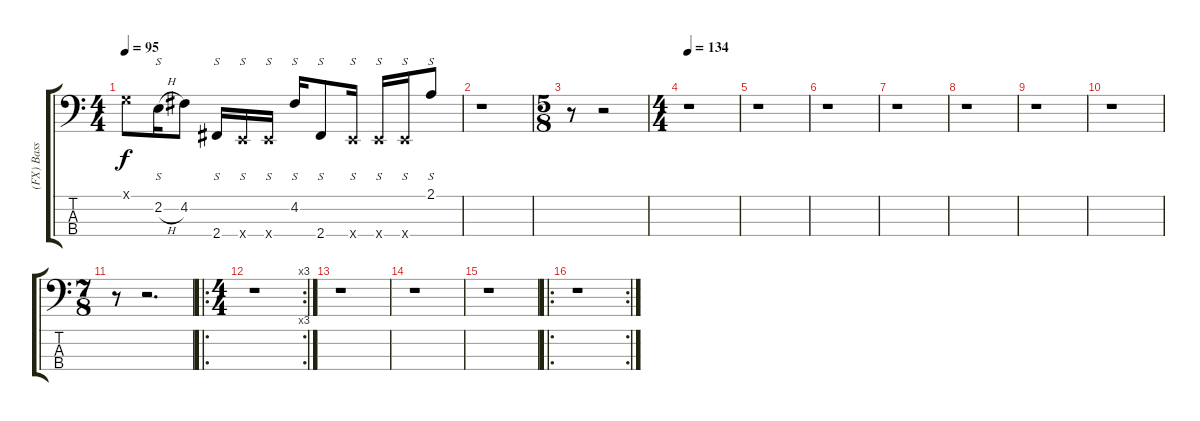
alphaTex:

\track ("(FX) Bass Echo" "(FX) Bass ") {instrument synthbass2}
\staff {score tabs}
\tuning (G2 D2 A1 E1) {hide}
\ts (4 4)
\tempo 95
\clef f4
\ks c
0.1{x}.8{dy f} 2.2{h}.16{s} 4.2.8 2.4.16{s} 0.4{x}.16{s} 0.4{x}.16{s} 4.2.16{s} 2.4.8{s} 0.4{x}.16{s} 0.4{x}.16{s} 0.4{x}.16{s} 2.1.8{s} |
r.1 |
\ts (5 8)
r.8 r.2 |
\ts (4 4)
\tempo 134
r.1 |
r.1 |
r.1 |
r.1 |
r.1 |
r.1 |
r.1 |
\ts (7 8)
r.8 r.2{d} |
\ro
\rc 3
\ts (4 4)
r.1 |
r.1 |
r.1 |
r.1 |
\ro
\rc 2
r.1
